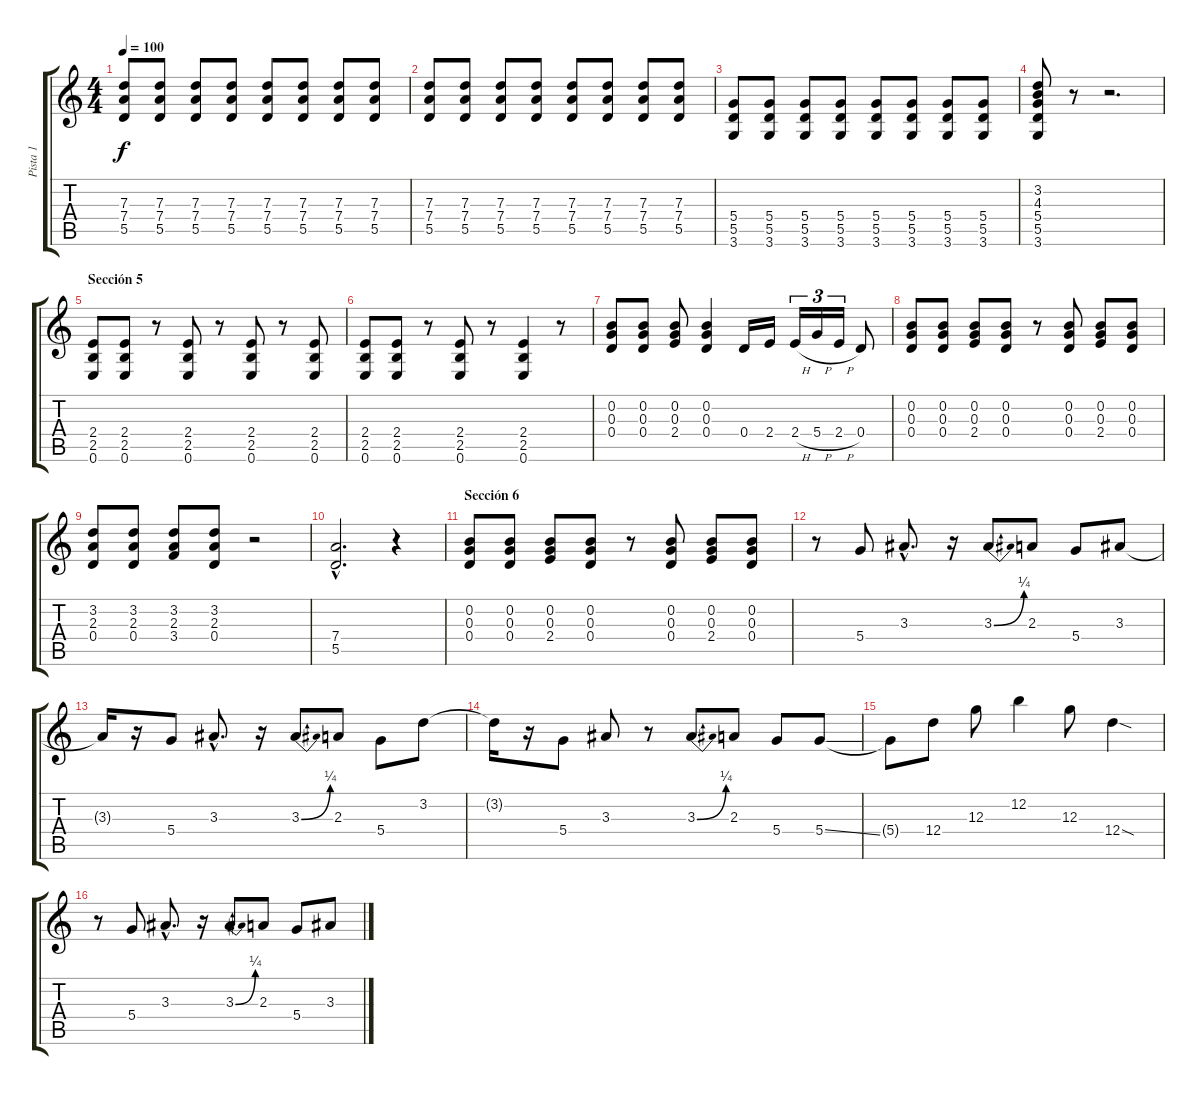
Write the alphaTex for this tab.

\track ("Pista 1" "Pista 1") {instrument overdrivenguitar}
\staff {score tabs}
\tuning (E4 B3 G3 D3 A2 E2) {hide}
\ts (4 4)
\tempo 100
\clef g2
\ks c
(7.3 7.4 5.5).8{dy f} (7.3 7.4 5.5).8 (7.3 7.4 5.5).8 (7.3 7.4 5.5).8 (7.3 7.4 5.5).8 (7.3 7.4 5.5).8 (7.3 7.4 5.5).8 (7.3 7.4 5.5).8 |
(7.3 7.4 5.5).8 (7.3 7.4 5.5).8 (7.3 7.4 5.5).8 (7.3 7.4 5.5).8 (7.3 7.4 5.5).8 (7.3 7.4 5.5).8 (7.3 7.4 5.5).8 (7.3 7.4 5.5).8 |
(5.4 5.5 3.6).8 (5.4 5.5 3.6).8 (5.4 5.5 3.6).8 (5.4 5.5 3.6).8 (5.4 5.5 3.6).8 (5.4 5.5 3.6).8 (5.4 5.5 3.6).8 (5.4 5.5 3.6).8 |
(3.2 4.3 5.4 5.5 3.6).8 r.8 r.2{d} |
\section ("" "Sección 5")
(2.4 2.5 0.6).8 (2.4 2.5 0.6).8 r.8 (2.4 2.5 0.6).8 r.8 (2.4 2.5 0.6).8 r.8 (2.4 2.5 0.6).8 |
(2.4 2.5 0.6).8 (2.4 2.5 0.6).8 r.8 (2.4 2.5 0.6).8 r.8 (2.4 2.5 0.6).4 r.8 |
(0.2 0.3 0.4).8 (0.2 0.3 0.4).8 (0.2 0.3 2.4).8 (0.2 0.3 0.4).4 0.4.16 2.4.16 2.4{h}.16{tu (3 2)} 5.4{h}.16{tu (3 2)} 2.4{h}.16{tu (3 2)} 0.4.8 |
(0.2 0.3 0.4).8 (0.2 0.3 0.4).8 (0.2 0.3 2.4).8 (0.2 0.3 0.4).8 r.8 (0.2 0.3 0.4).8 (0.2 0.3 2.4).8 (0.2 0.3 0.4).8 |
(3.2 2.3 0.4).8 (3.2 2.3 0.4).8 (3.2 2.3 3.4).8 (3.2 2.3 0.4).8 r.2 |
(7.4{hac} 5.5{hac}).2{d} r.4 |
\section ("" "Sección 6")
(0.2 0.3 0.4).8 (0.2 0.3 0.4).8 (0.2 0.3 2.4).8 (0.2 0.3 0.4).8 r.8 (0.2 0.3 0.4).8 (0.2 0.3 2.4).8 (0.2 0.3 0.4).8 |
r.8{volume 13} 5.4.8 3.3{hac}.8{d} r.16 3.3{be (bend 0 0 60 1)}.8 2.3.8 5.4.8 3.3.8 |
3.3{t}.16 r.16 5.4.8 3.3{hac}.8{d} r.16 3.3{be (bend 0 0 60 1)}.8 2.3.8 5.4.8 3.2.8 |
3.2{t}.16 r.16 5.4.8 3.3.8 r.8 3.3{be (bend 0 0 60 1)}.8 2.3.8 5.4.8 5.4{ss}.8 |
5.4{t}.8 12.4.8 12.3.8 12.2.4 12.3.8 12.4{sod}.4 |
r.8 5.4.8 3.3{hac}.8{d} r.16 3.3{be (bend 0 0 60 1)}.8 2.3.8 5.4.8 3.3.8
